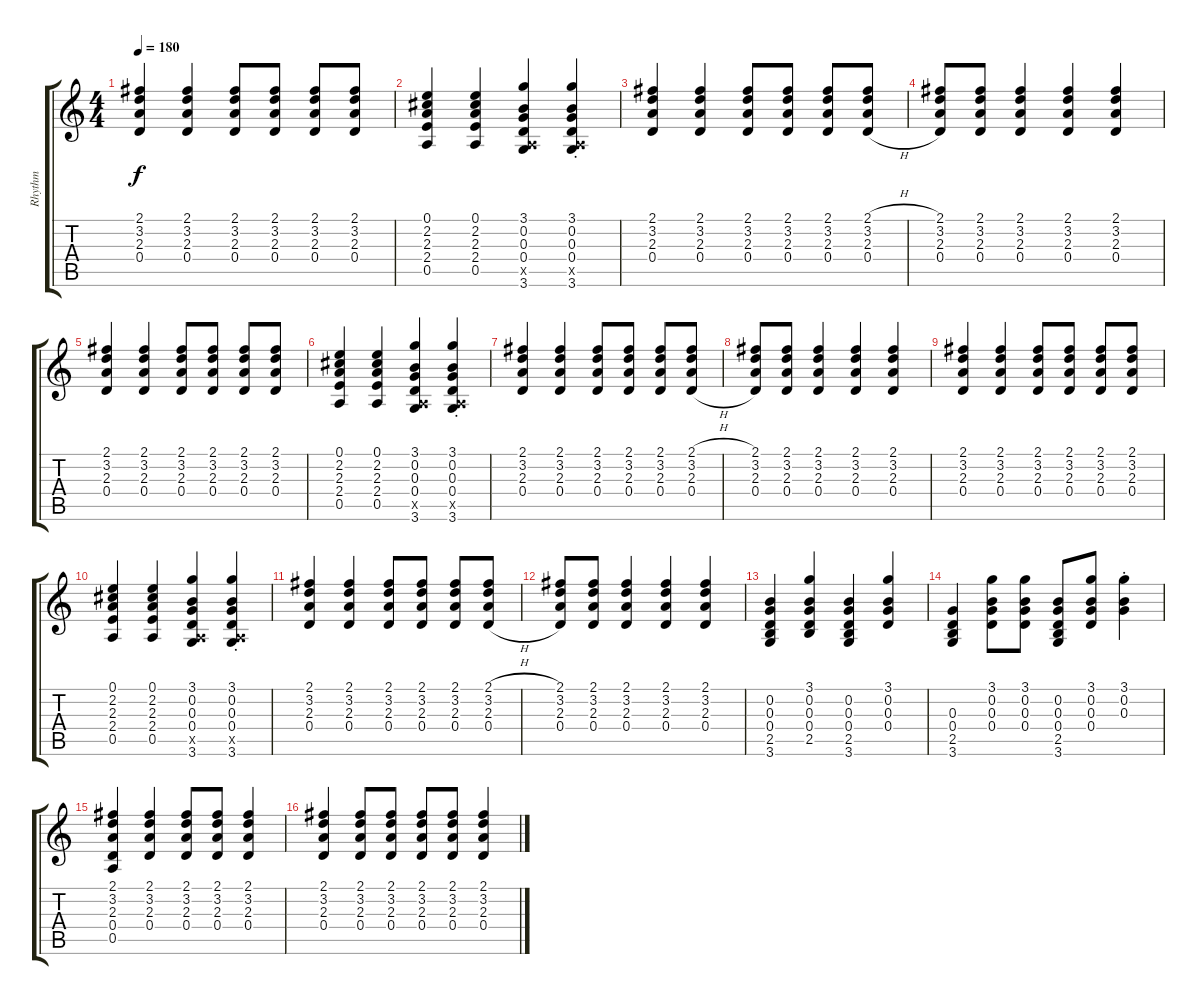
\track ("Rhythm" "Rhythm") {instrument acousticguitarsteel}
\staff {score tabs}
\tuning (E4 B3 G3 D3 A2 E2) {hide}
\ts (4 4)
\tempo 180
\clef g2
\ks c
(2.1 3.2 2.3 0.4).4{dy f beam Up} (2.1 3.2 2.3 0.4).4{beam Up} (2.1 3.2 2.3 0.4).8{beam Up} (2.1 3.2 2.3 0.4).8{beam Up} (2.1 3.2 2.3 0.4).8{beam Up} (2.1 3.2 2.3 0.4).8{beam Up} |
(0.1 2.2 2.3 2.4 0.5).4 (0.1 2.2 2.3 2.4 0.5).4 (3.1 0.2 0.3 0.4 0.5{x} 3.6).4 (3.1 0.2 0.3 0.4{st} 0.5{x} 3.6).4 |
(2.1 3.2 2.3 0.4).4{beam Up} (2.1 3.2 2.3 0.4).4{beam Up} (2.1 3.2 2.3 0.4).8{beam Up} (2.1 3.2 2.3 0.4).8{beam Up} (2.1 3.2 2.3 0.4).8{beam Up} (2.1{h} 3.2{h} 2.3{h} 0.4{h}).8{beam Up} |
(2.1 3.2 2.3 0.4).8 (2.1 3.2 2.3 0.4).8 (2.1 3.2 2.3 0.4).4 (2.1 3.2 2.3 0.4).4 (2.1 3.2 2.3 0.4).4 |
(2.1 3.2 2.3 0.4).4{beam Up} (2.1 3.2 2.3 0.4).4{beam Up} (2.1 3.2 2.3 0.4).8{beam Up} (2.1 3.2 2.3 0.4).8{beam Up} (2.1 3.2 2.3 0.4).8{beam Up} (2.1 3.2 2.3 0.4).8{beam Up} |
(0.1 2.2 2.3 2.4 0.5).4 (0.1 2.2 2.3 2.4 0.5).4 (3.1 0.2 0.3 0.4 0.5{x} 3.6).4 (3.1 0.2 0.3 0.4{st} 0.5{x} 3.6).4 |
(2.1 3.2 2.3 0.4).4{beam Up} (2.1 3.2 2.3 0.4).4{beam Up} (2.1 3.2 2.3 0.4).8{beam Up} (2.1 3.2 2.3 0.4).8{beam Up} (2.1 3.2 2.3 0.4).8{beam Up} (2.1{h} 3.2{h} 2.3{h} 0.4{h}).8{beam Up} |
(2.1 3.2 2.3 0.4).8 (2.1 3.2 2.3 0.4).8 (2.1 3.2 2.3 0.4).4 (2.1 3.2 2.3 0.4).4 (2.1 3.2 2.3 0.4).4 |
(2.1 3.2 2.3 0.4).4{beam Up} (2.1 3.2 2.3 0.4).4{beam Up} (2.1 3.2 2.3 0.4).8{beam Up} (2.1 3.2 2.3 0.4).8{beam Up} (2.1 3.2 2.3 0.4).8{beam Up} (2.1 3.2 2.3 0.4).8{beam Up} |
(0.1 2.2 2.3 2.4 0.5).4 (0.1 2.2 2.3 2.4 0.5).4 (3.1 0.2 0.3 0.4 0.5{x} 3.6).4 (3.1 0.2 0.3 0.4{st} 0.5{x} 3.6).4 |
(2.1 3.2 2.3 0.4).4{beam Up} (2.1 3.2 2.3 0.4).4{beam Up} (2.1 3.2 2.3 0.4).8{beam Up} (2.1 3.2 2.3 0.4).8{beam Up} (2.1 3.2 2.3 0.4).8{beam Up} (2.1{h} 3.2{h} 2.3{h} 0.4{h}).8{beam Up} |
(2.1 3.2 2.3 0.4).8 (2.1 3.2 2.3 0.4).8 (2.1 3.2 2.3 0.4).4 (2.1 3.2 2.3 0.4).4 (2.1 3.2 2.3 0.4).4 |
(0.2 0.3 0.4 2.5 3.6).4 (3.1 0.2 0.3 0.4 2.5).4 (0.2 0.3 0.4 2.5 3.6).4{beam Up} (3.1 0.2 0.3 0.4).4{beam Up} |
(0.3 0.4 2.5 3.6).4 (3.1 0.2 0.3 0.4).8 (3.1 0.2 0.3 0.4).8 (0.2 0.3 0.4 2.5 3.6).8 (3.1 0.2 0.3 0.4).8 (3.1 0.2 0.3{st}).4 |
(2.1 3.2 2.3 0.4 0.5).4{beam Up} (2.1 3.2 2.3 0.4).4{beam Up} (2.1 3.2 2.3 0.4).8{beam Up} (2.1 3.2 2.3 0.4).8{beam Up} (2.1 3.2 2.3 0.4).4{beam Up} |
(2.1 3.2 2.3 0.4).4 (2.1 3.2 2.3 0.4).8 (2.1 3.2 2.3 0.4).8 (2.1 3.2 2.3 0.4).8 (2.1 3.2 2.3 0.4).8 (2.1 3.2 2.3 0.4).4
